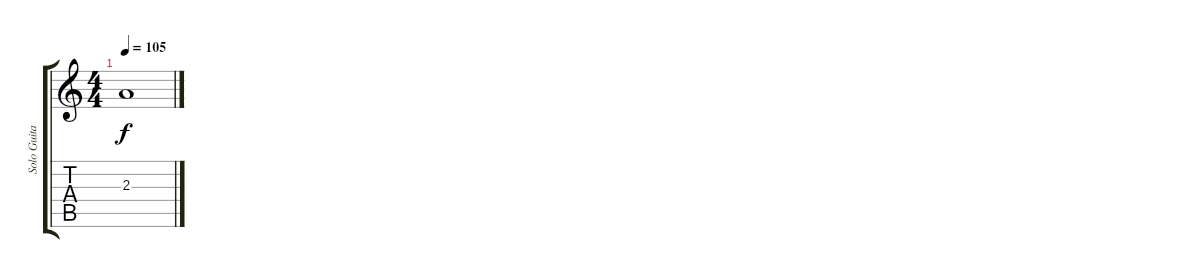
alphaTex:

\track ("Solo Guitar" "Solo Guita") {instrument overdrivenguitar}
\staff {score tabs}
\tuning (E4 B3 G3 D3 A2 E2) {hide}
\ts (4 4)
\tempo 105
\clef g2
\ks c
2.3{t}.1{dy f}
